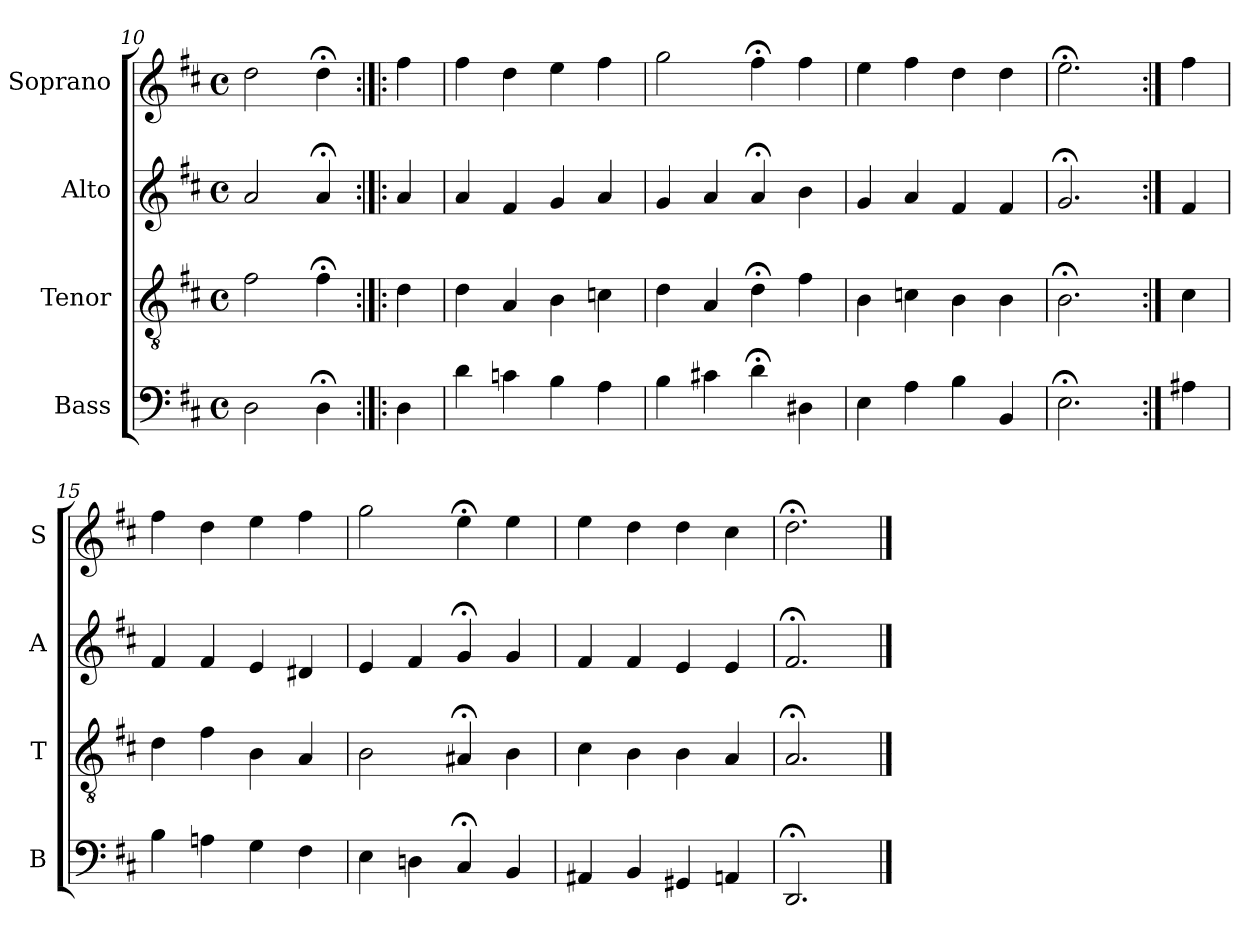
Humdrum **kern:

**kern	**kern	**kern	**kern
*part4	*part3	*part2	*part1
*staff4	*staff3	*staff2	*staff1
*I"Bass	*I"Tenor	*I"Alto	*I"Soprano
*I'B	*I'T	*I'A	*I'S
*clefF4	*clefGv2	*clefG2	*clefG2
*k[f#c#]	*k[f#c#]	*k[f#c#]	*k[f#c#]
*D:	*D:	*D:	*D:
*M4/4	*M4/4	*M4/4	*M4/4
*met(c)	*met(c)	*met(c)	*met(c)
=10	=10	=10	=10
2D	2f#	2a	2dd
4D;<	4f#;<	4a;<	4dd;<
=:|!|:	=:|!|:	=:|!|:	=:|!|:
4D	4d	4a	4ff#
=11	=11	=11	=11
4d	4d	4a	4ff#
4cn	4A	4f#	4dd
4B	4B	4g	4ee
4A	4cn	4a	4ff#
=12	=12	=12	=12
4B	4d	4g	2gg
4c#X	4A	4a	.
4d;<	4d;<	4a;<	4ff#;<
4D#X	4f#	4b	4ff#
=13	=13	=13	=13
4E	4B	4g	4ee
4A	4cn	4a	4ff#
4B	4B	4f#	4dd
4BB	4B	4f#	4dd
=14	=14	=14	=14
2.E;<	2.B;<	2.g;<	2.ee;<
=:|!	=:|!	=:|!	=:|!
4A#X	4c#	4f#	4ff#
=15	=15	=15	=15
4B	4d	4f#	4ff#
4Ani	4f#i	4f#i	4ddi
4G	4B	4e	4ee
4F#	4A	4d#X	4ff#
=16	=16	=16	=16
4E	2B	4e	2gg
4Dn	.	4f#	.
4C#;<	4A#X;<	4g;<	4ee;<
4BB	4B	4g	4ee
=17	=17	=17	=17
4AA#X	4c#	4f#	4ee
4BB	4B	4f#	4dd
4GG#X	4B	4e	4dd
4AAn	4A	4e	4cc#
=18	=18	=18	=18
2.DD;<	2.A;<	2.f#;<	2.dd;<
==	==	==	==
*-	*-	*-	*-
